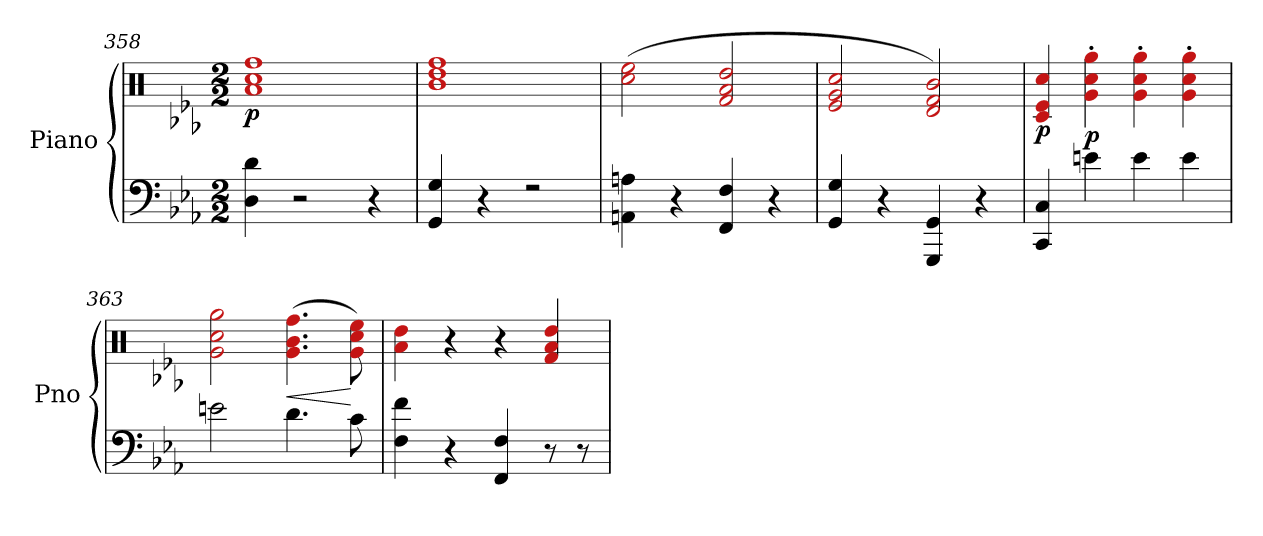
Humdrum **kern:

**kern	**kern	**dynam
*part1	*part1	*part1
*staff2	*staff1	*staff1/2
*I"Piano	*	*
*I'Pno	*	*
*clefF4	*clefX	*
*k[b-e-a-]	*k[b-e-a-]	*
*M2/2	*M2/2	*
=358	=358	=358
*	*^	*
!	!	!	!LO:DY:b
4D\ 4d\	1ff#X	1an 1cc	p
2r	.	.	.
4r	.	.	.
*	*v	*v	*
!!LO:LB:g=z
=359	=359	=359
4GG/ 4G/	1bn 1dd 1ffn	.
4r	.	.
2rF	.	.
=360	=360	=360
4AAn\ 4An\	(>2cc\ 2een\	.
4r	.	.
4FF/ 4F/	2f/ 2an/ 2dd/	.
4r	.	.
=361	=361	=361
4GG/ 4G/	2en/ 2g/ 2cc/	.
4r	.	.
4GGG/ 4GG/	2d/ 2f/ 2bn/)	.
4r	.	.
=362	=362	=362
!	!	!LO:DY:b
4CC/ 4C/	4c/ 4en/ 4cc/	p
!	!	!LO:DY:b
4en\	4g\' 4cc\' 4gg\'	p
4e\	4g\' 4cc\' 4gg\'	.
4e\	4g\' 4cc\' 4gg\'	.
=363	=363	=363
2en\	2g\ 2cc\ 2gg\	.
!	!	!LO:HP:b
4.d\	(>4.g\ 4.bn\ 4.ff\	<
8c\	8g\ 8cc\ 8een\)	[
!!LO:PB:g=z
=364	=364	=364
4F\ 4f\	4an\ 4dd\	.
4r	4r	.
4FF/ 4F/	4r	.
8r	4f/ 4a/ 4dd/	.
8r	.	.
=	=	=
*-	*-	*-
